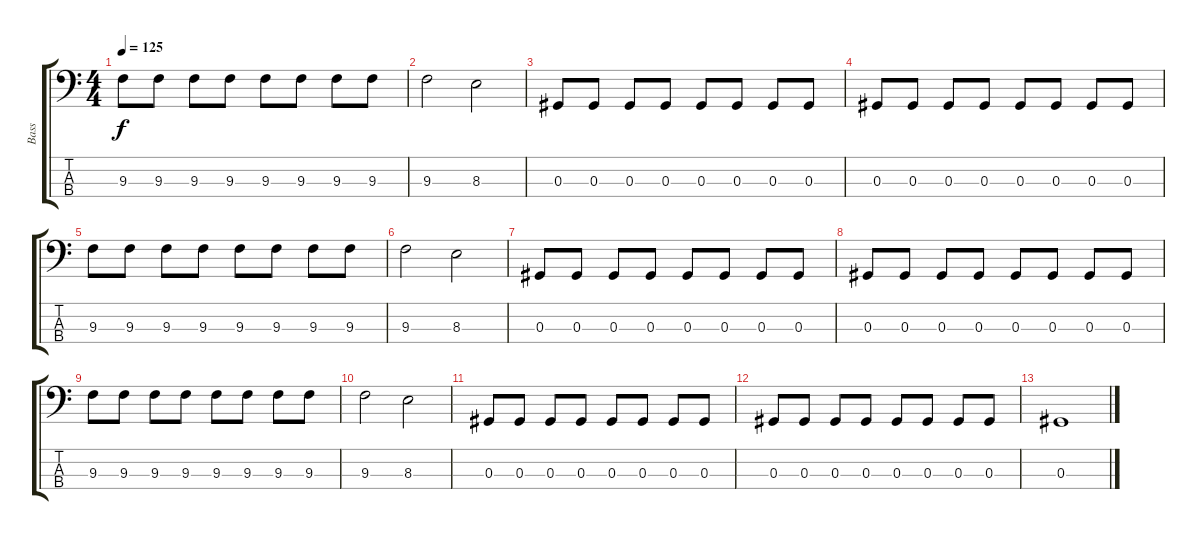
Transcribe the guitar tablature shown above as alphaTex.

\track ("Bass" "Bass") {instrument electricbasspick}
\staff {score tabs}
\tuning (Gb2 Db2 Ab1 Eb1) {hide}
\ts (4 4)
\tempo 125
\clef f4
\ks c
9.3.8{dy f} 9.3.8 9.3.8 9.3.8 9.3.8 9.3.8 9.3.8 9.3.8 |
9.3.2 8.3.2 |
0.3.8 0.3.8 0.3.8 0.3.8 0.3.8 0.3.8 0.3.8 0.3.8 |
0.3.8 0.3.8 0.3.8 0.3.8 0.3.8 0.3.8 0.3.8 0.3.8 |
9.3.8 9.3.8 9.3.8 9.3.8 9.3.8 9.3.8 9.3.8 9.3.8 |
9.3.2 8.3.2 |
0.3.8 0.3.8 0.3.8 0.3.8 0.3.8 0.3.8 0.3.8 0.3.8 |
0.3.8 0.3.8 0.3.8 0.3.8 0.3.8 0.3.8 0.3.8 0.3.8 |
9.3.8 9.3.8 9.3.8 9.3.8 9.3.8 9.3.8 9.3.8 9.3.8 |
9.3.2 8.3.2 |
0.3.8 0.3.8 0.3.8 0.3.8 0.3.8 0.3.8 0.3.8 0.3.8 |
0.3.8 0.3.8 0.3.8 0.3.8 0.3.8 0.3.8 0.3.8 0.3.8 |
0.3.1
